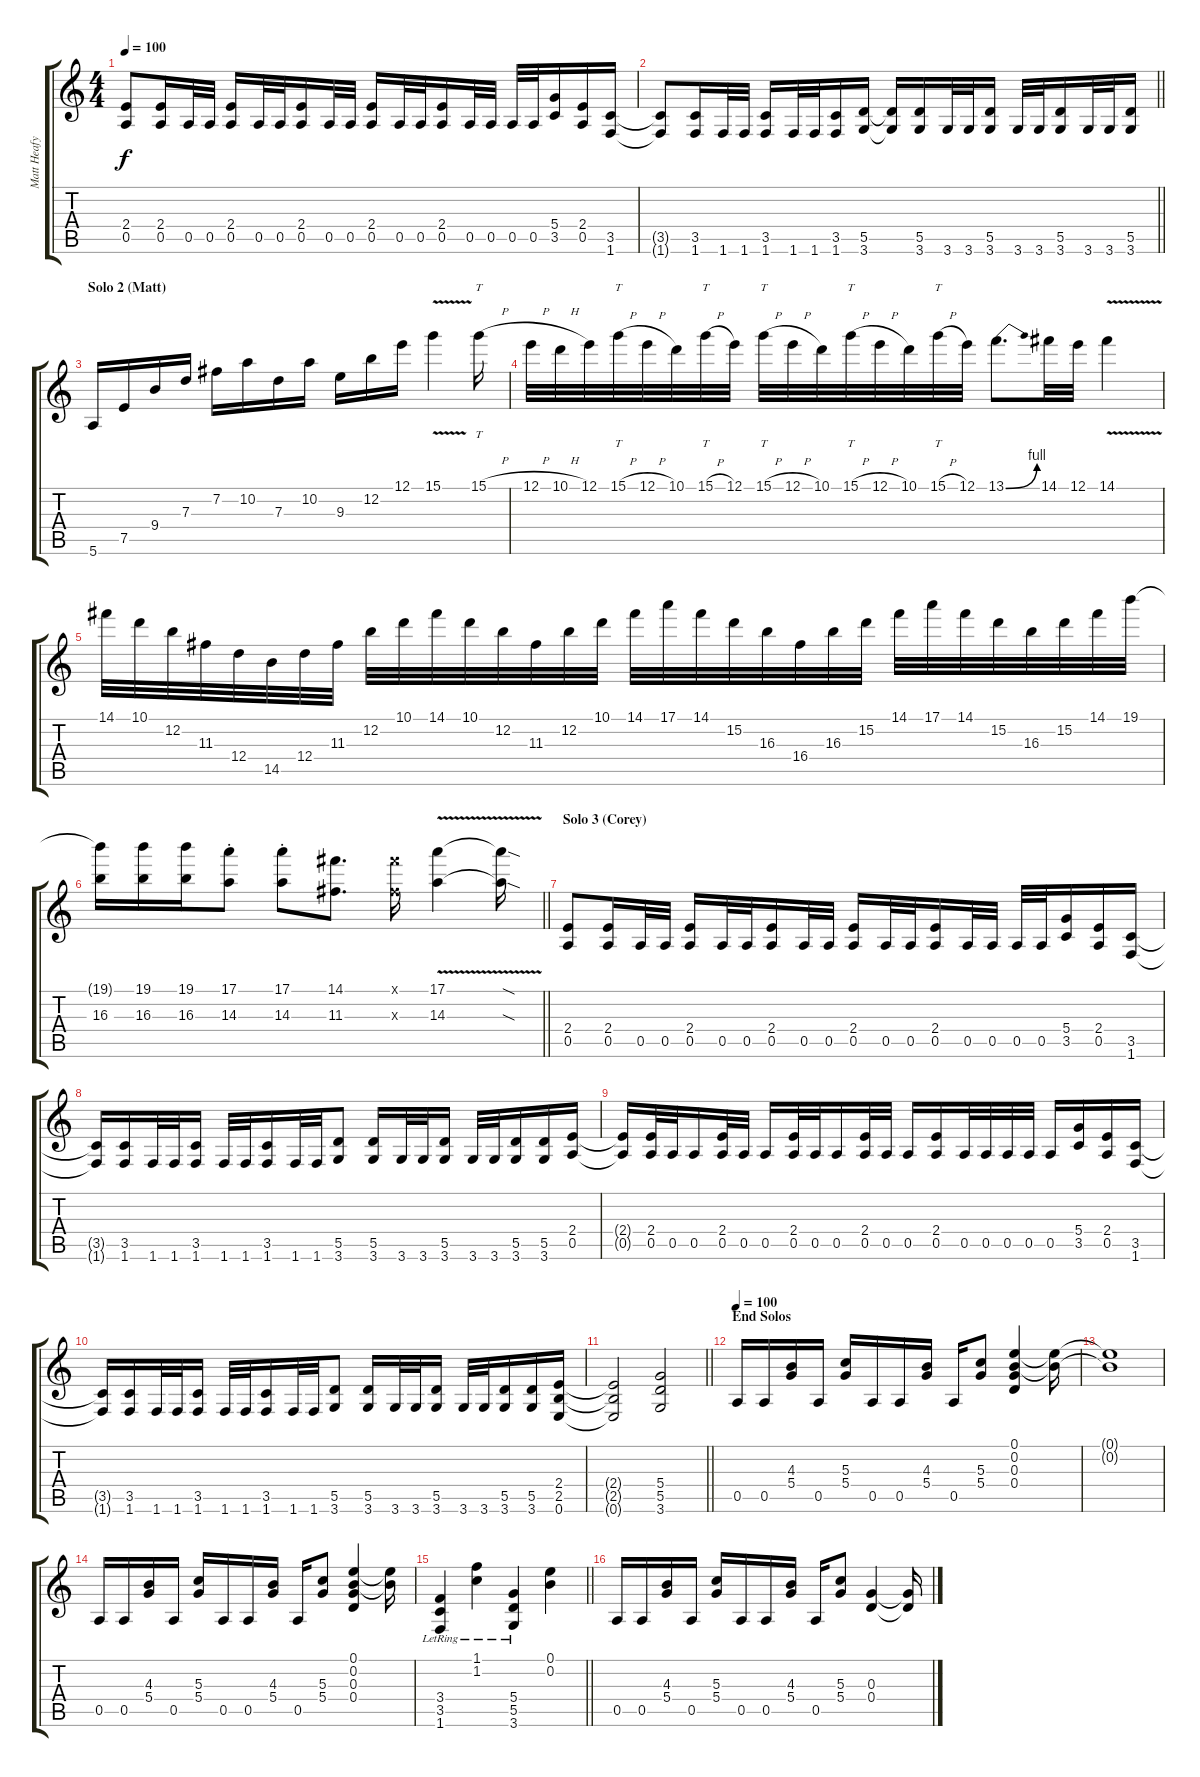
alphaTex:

\track ("Matt Heafy" "Matt Heafy") {instrument distortionguitar}
\staff {score tabs}
\tuning (E4 B3 G3 D3 A2 E2) {hide}
\ts (4 4)
\tempo 100
\clef g2
\ks c
(2.4 0.5).8{dy f} (2.4 0.5).16 0.5.32 0.5.32 (2.4 0.5).16 0.5.32 0.5.32 (2.4 0.5).16 0.5.32 0.5.32 (2.4 0.5).16 0.5.32 0.5.32 (2.4 0.5).16 0.5.32 0.5.32 0.5.32 0.5.32 (5.4 3.5).16 (2.4 0.5).16 (3.5 1.6).16 |
\barLineRight lightlight
(3.5{t} 1.6{t}).8 (3.5 1.6).16 1.6.32 1.6.32 (3.5 1.6).16 1.6.32 1.6.32 (3.5 1.6).16 (5.5 3.6).16 (5.5{t} 3.6{t}).16 (5.5 3.6).16 3.6.32 3.6.32 (5.5 3.6).16 3.6.32 3.6.32 (5.5 3.6).16 3.6.32 3.6.32 (5.5 3.6).16 |
\section ("" "Solo 2 (Matt)")
5.6.16 7.5.16 9.4.16 7.3.16 7.2.16 10.2.16 7.3.16 10.2.16 9.3.16 12.2.16 12.1.16 15.1{v}.4 15.1{h}.16{tt} |
12.1{h}.32 10.1{h}.32 12.1.32 15.1{h}.32{tt} 12.1{h}.32 10.1.32 15.1{h}.32{tt} 12.1.32 15.1{h}.32{tt} 12.1{h}.32 10.1.32 15.1{h}.32{tt} 12.1{h}.32 10.1.32 15.1{h}.32{tt} 12.1.32 13.1{be (bend 0 0 60 4)}.8{d} 14.1.32 12.1.32 14.1{v}.4 |
14.1.32 10.1.32 12.2.32 11.3.32 12.4.32 14.5.32 12.4.32 11.3.32 12.2.32 10.1.32 14.1.32 10.1.32 12.2.32 11.3.32 12.2.32 10.1.32 14.1.32 17.1.32 14.1.32 15.2.32 16.3.32 16.4.32 16.3.32 15.2.32 14.1.32 17.1.32 14.1.32 15.2.32 16.3.32 15.2.32 14.1.32 19.1.32 |
\barLineRight lightlight
(19.1{t} 16.3).16 (19.1 16.3).16 (19.1 16.3).16 (17.1{st} 14.3{st}).8 (17.1{st} 14.3{st}).8 (14.1 11.3).8{d} (14.1{x} 11.3{x}).16 (17.1{v} 14.3{v}).4 (17.1{sod t} 14.3{sod t}).16 |
\section ("" "Solo 3 (Corey)")
(2.4 0.5).8 (2.4 0.5).16 0.5.32 0.5.32 (2.4 0.5).16 0.5.32 0.5.32 (2.4 0.5).16 0.5.32 0.5.32 (2.4 0.5).16 0.5.32 0.5.32 (2.4 0.5).16 0.5.32 0.5.32 0.5.32 0.5.32 (5.4 3.5).16 (2.4 0.5).16 (3.5 1.6).16 |
(3.5{t} 1.6{t}).16 (3.5 1.6).16 1.6.32 1.6.32 (3.5 1.6).16 1.6.32 1.6.32 (3.5 1.6).16 1.6.32 1.6.32 (5.5 3.6).8 (5.5 3.6).16 3.6.32 3.6.32 (5.5 3.6).16 3.6.32 3.6.32 (5.5 3.6).16 (5.5 3.6).16 (2.4 0.5).16 |
(2.4{t} 0.5{t}).16 (2.4 0.5).32 0.5.32 0.5.16 (2.4 0.5).32 0.5.32 0.5.16 (2.4 0.5).32 0.5.32 0.5.16 (2.4 0.5).32 0.5.32 0.5.16 (2.4 0.5).16 0.5.32 0.5.32 0.5.32 0.5.32 0.5.16 (5.4 3.5).16 (2.4 0.5).16 (3.5 1.6).16 |
(3.5{t} 1.6{t}).16 (3.5 1.6).16 1.6.32 1.6.32 (3.5 1.6).16 1.6.32 1.6.32 (3.5 1.6).16 1.6.32 1.6.32 (5.5 3.6).8 (5.5 3.6).16 3.6.32 3.6.32 (5.5 3.6).16 3.6.32 3.6.32 (5.5 3.6).16 (5.5 3.6).16 (2.4 2.5 0.6).16 |
\barLineRight lightlight
(2.4{t} 2.5{t} 0.6{t}).2 (5.4 5.5 3.6).2 |
\section ("" "End Solos")
\tempo 100
0.5.16 0.5.16 (4.3 5.4).16 0.5.16 (5.3 5.4).16 0.5.16 0.5.16 (4.3 5.4).16 0.5.16 (5.3 5.4).8 (0.1 0.2 0.3 0.4).4 (0.1{t} 0.2{t}).16 |
(0.1{t} 0.2{t}).1 |
0.5.16 0.5.16 (4.3 5.4).16 0.5.16 (5.3 5.4).16 0.5.16 0.5.16 (4.3 5.4).16 0.5.16 (5.3 5.4).8 (0.1 0.2 0.3 0.4).4 (0.1{t} 0.2{t}).16 |
\barLineRight lightlight
(3.4{lr} 3.5{lr} 1.6{lr}).4 (1.1 1.2{lr}).4 (5.4 5.5{lr} 3.6).4 (0.1 0.2).4 |
0.5.16 0.5.16 (4.3 5.4).16 0.5.16 (5.3 5.4).16 0.5.16 0.5.16 (4.3 5.4).16 0.5.16 (5.3 5.4).8 (0.3 0.4).4 (0.3{t} 0.4{t}).16
